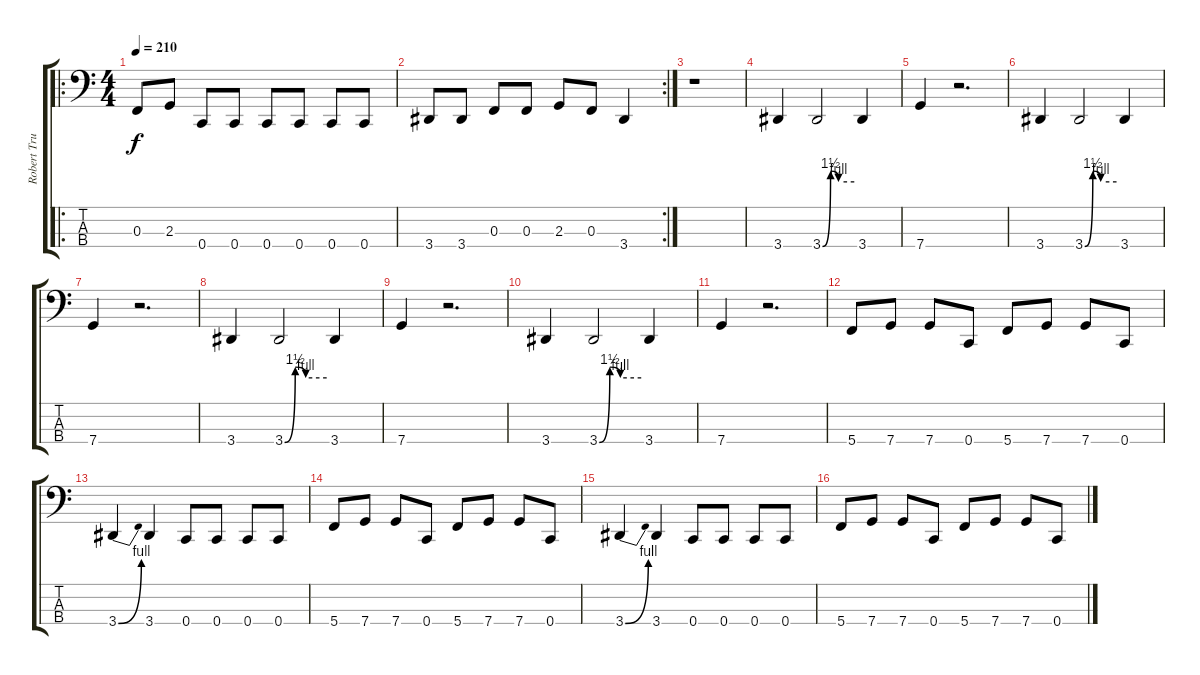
\track ("Robert Trujillo" "Robert Tru") {instrument slapbass2}
\staff {score tabs}
\tuning (Eb2 Bb1 F1 C1) {hide}
\ro
\ts (4 4)
\tempo 210
\clef f4
\ks c
0.3.8{dy f} 2.3.8 0.4.8 0.4.8 0.4.8 0.4.8 0.4.8 0.4.8 |
\rc 2
3.4.8 3.4.8 0.3.8 0.3.8 2.3.8 0.3.8 3.4.4 |
r.1 |
3.4.4 3.4{be (custom 0 0 15 6 30 4 60 4)}.2 3.4.4 |
7.4.4 r.2{d} |
3.4.4 3.4{be (custom 0 0 15 6 30 4 60 4)}.2 3.4.4 |
7.4.4 r.2{d} |
3.4.4 3.4{be (custom 0 0 15 6 30 4 60 4)}.2 3.4.4 |
7.4.4 r.2{d} |
3.4.4 3.4{be (custom 0 0 15 6 30 4 60 4)}.2 3.4.4 |
7.4.4 r.2{d} |
5.4.8 7.4.8 7.4.8 0.4.8 5.4.8 7.4.8 7.4.8 0.4.8 |
3.4{be (bend 0 0 60 4)}.4 3.4.4 0.4.8 0.4.8 0.4.8 0.4.8 |
5.4.8 7.4.8 7.4.8 0.4.8 5.4.8 7.4.8 7.4.8 0.4.8 |
3.4{be (bend 0 0 60 4)}.4 3.4.4 0.4.8 0.4.8 0.4.8 0.4.8 |
5.4.8 7.4.8 7.4.8 0.4.8 5.4.8 7.4.8 7.4.8 0.4.8
